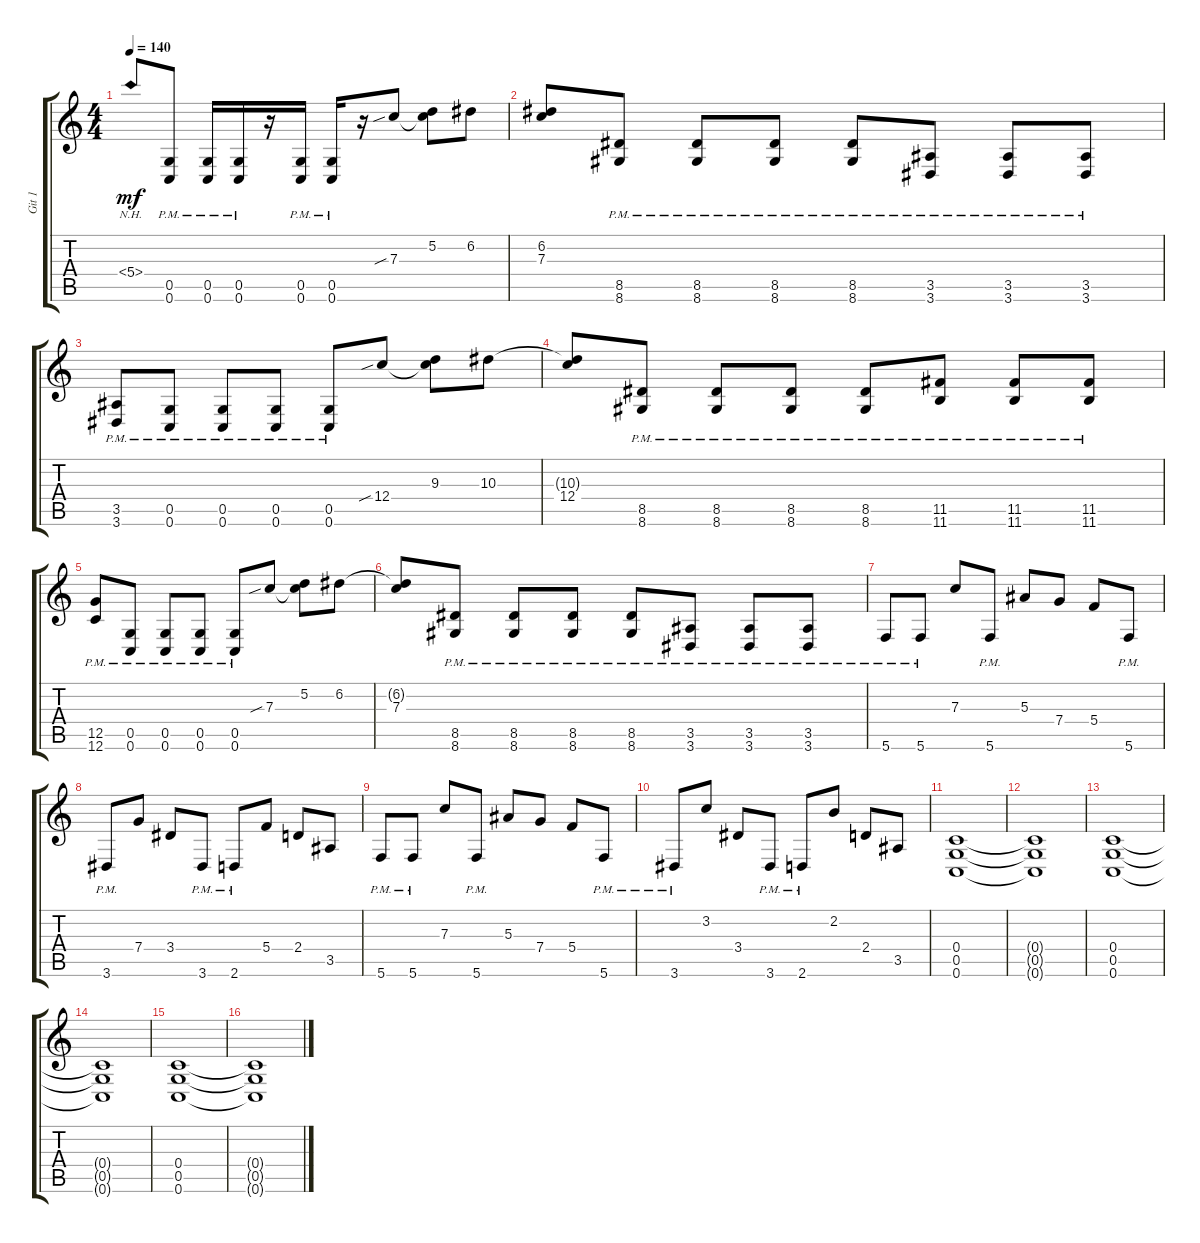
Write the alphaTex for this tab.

\track ("Git 1" "Git 1") {instrument acousticguitarsteel}
\staff {score tabs}
\tuning (D4 A3 F3 C3 G2 C2) {hide}
\ts (4 4)
\tempo 140
\clef g2
\ks c
5.4{nh}.8{dy mf} (0.5{pm} 0.6{pm}).8 (0.5{pm} 0.6{pm}).16 (0.5{pm} 0.6{pm}).16 r.16 (0.5{pm} 0.6{pm}).16 (0.5{pm} 0.6{pm}).16 r.16 7.3{sib}.8 (5.2 7.3{t}).8 6.2.8 |
(6.2 7.3).8 (8.5{pm} 8.6{pm}).8 (8.5{pm} 8.6{pm}).8 (8.5{pm} 8.6{pm}).8 (8.5{pm} 8.6{pm}).8 (3.5{pm} 3.6{pm}).8 (3.5{pm} 3.6{pm}).8 (3.5{pm} 3.6{pm}).8 |
(3.5{pm} 3.6{pm}).8 (0.5{pm} 0.6{pm}).8 (0.5{pm} 0.6{pm}).8 (0.5{pm} 0.6{pm}).8 (0.5{pm} 0.6{pm}).8 12.4{sib}.8 (9.3 12.4{t}).8 10.3.8 |
(10.3{t} 12.4).8 (8.5{pm} 8.6{pm}).8 (8.5{pm} 8.6{pm}).8 (8.5{pm} 8.6{pm}).8 (8.5{pm} 8.6{pm}).8 (11.5{pm} 11.6{pm}).8 (11.5{pm} 11.6{pm}).8 (11.5{pm} 11.6{pm}).8 |
(12.5{pm} 12.6{pm}).8 (0.5{pm} 0.6{pm}).8 (0.5{pm} 0.6{pm}).8 (0.5{pm} 0.6{pm}).8 (0.5{pm} 0.6{pm}).8 7.3{sib}.8 (5.2 7.3{t}).8 6.2.8 |
(6.2{t} 7.3).8 (8.5{pm} 8.6{pm}).8 (8.5{pm} 8.6{pm}).8 (8.5{pm} 8.6{pm}).8 (8.5{pm} 8.6{pm}).8 (3.5{pm} 3.6{pm}).8 (3.5{pm} 3.6{pm}).8 (3.5{pm} 3.6{pm}).8 |
5.6{pm}.8 5.6{pm}.8 7.3.8 5.6{pm}.8 5.3.8 7.4.8 5.4.8 5.6{pm}.8 |
3.6{pm}.8 7.4.8 3.4.8 3.6{pm}.8 2.6{pm}.8 5.4.8 2.4.8 3.5.8 |
5.6{pm}.8 5.6{pm}.8 7.3.8 5.6{pm}.8 5.3.8 7.4.8 5.4.8 5.6{pm}.8 |
3.6{pm}.8 3.2.8 3.4.8 3.6{pm}.8 2.6{pm}.8 2.2.8 2.4.8 3.5.8 |
(0.4 0.5 0.6).1 |
(0.4{t} 0.5{t} 0.6{t}).1 |
(0.4 0.5 0.6).1 |
(0.4{t} 0.5{t} 0.6{t}).1 |
(0.4 0.5 0.6).1 |
(0.4{t} 0.5{t} 0.6{t}).1
